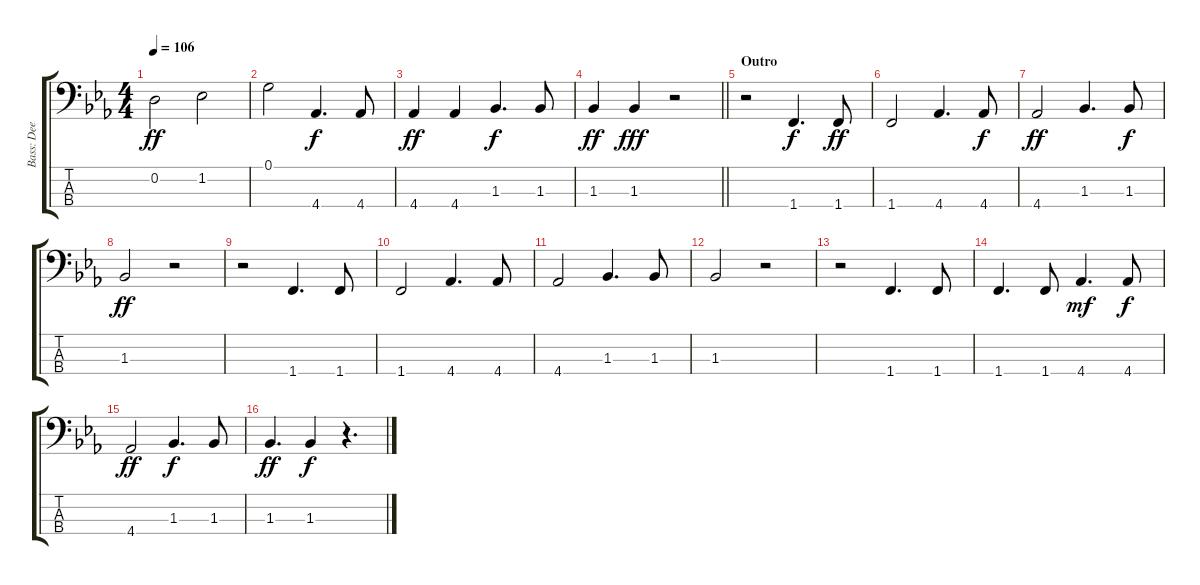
\track ("Bass: Dee" "Bass: Dee") {instrument fretlessbass}
\staff {score tabs}
\tuning (G2 D2 A1 E1) {hide}
\ts (4 4)
\tempo 106
\clef f4
\ks eb
0.2.2{dy ff} 1.2.2 |
0.1.2 4.4.4{d dy f} 4.4.8 |
4.4.4{dy ff} 4.4.4 1.3.4{d dy f} 1.3.8 |
\barLineRight lightlight
1.3.4{dy ff} 1.3.4{dy fff} r.2 |
\section ("" "Outro")
r.2 1.4.4{d dy f} 1.4.8{dy ff} |
1.4.2 4.4.4{d} 4.4.8{dy f} |
4.4.2{dy ff} 1.3.4{d} 1.3.8{dy f} |
1.3.2{dy ff} r.2 |
r.2 1.4.4{d} 1.4.8 |
1.4.2 4.4.4{d} 4.4.8 |
4.4.2 1.3.4{d} 1.3.8 |
1.3.2 r.2 |
r.2 1.4.4{d} 1.4.8 |
1.4.4{d} 1.4.8 4.4.4{d dy mf} 4.4.8{dy f} |
4.4.2{dy ff} 1.3.4{d dy f} 1.3.8 |
1.3.4{d dy ff} 1.3.4{dy f} r.4{d}
